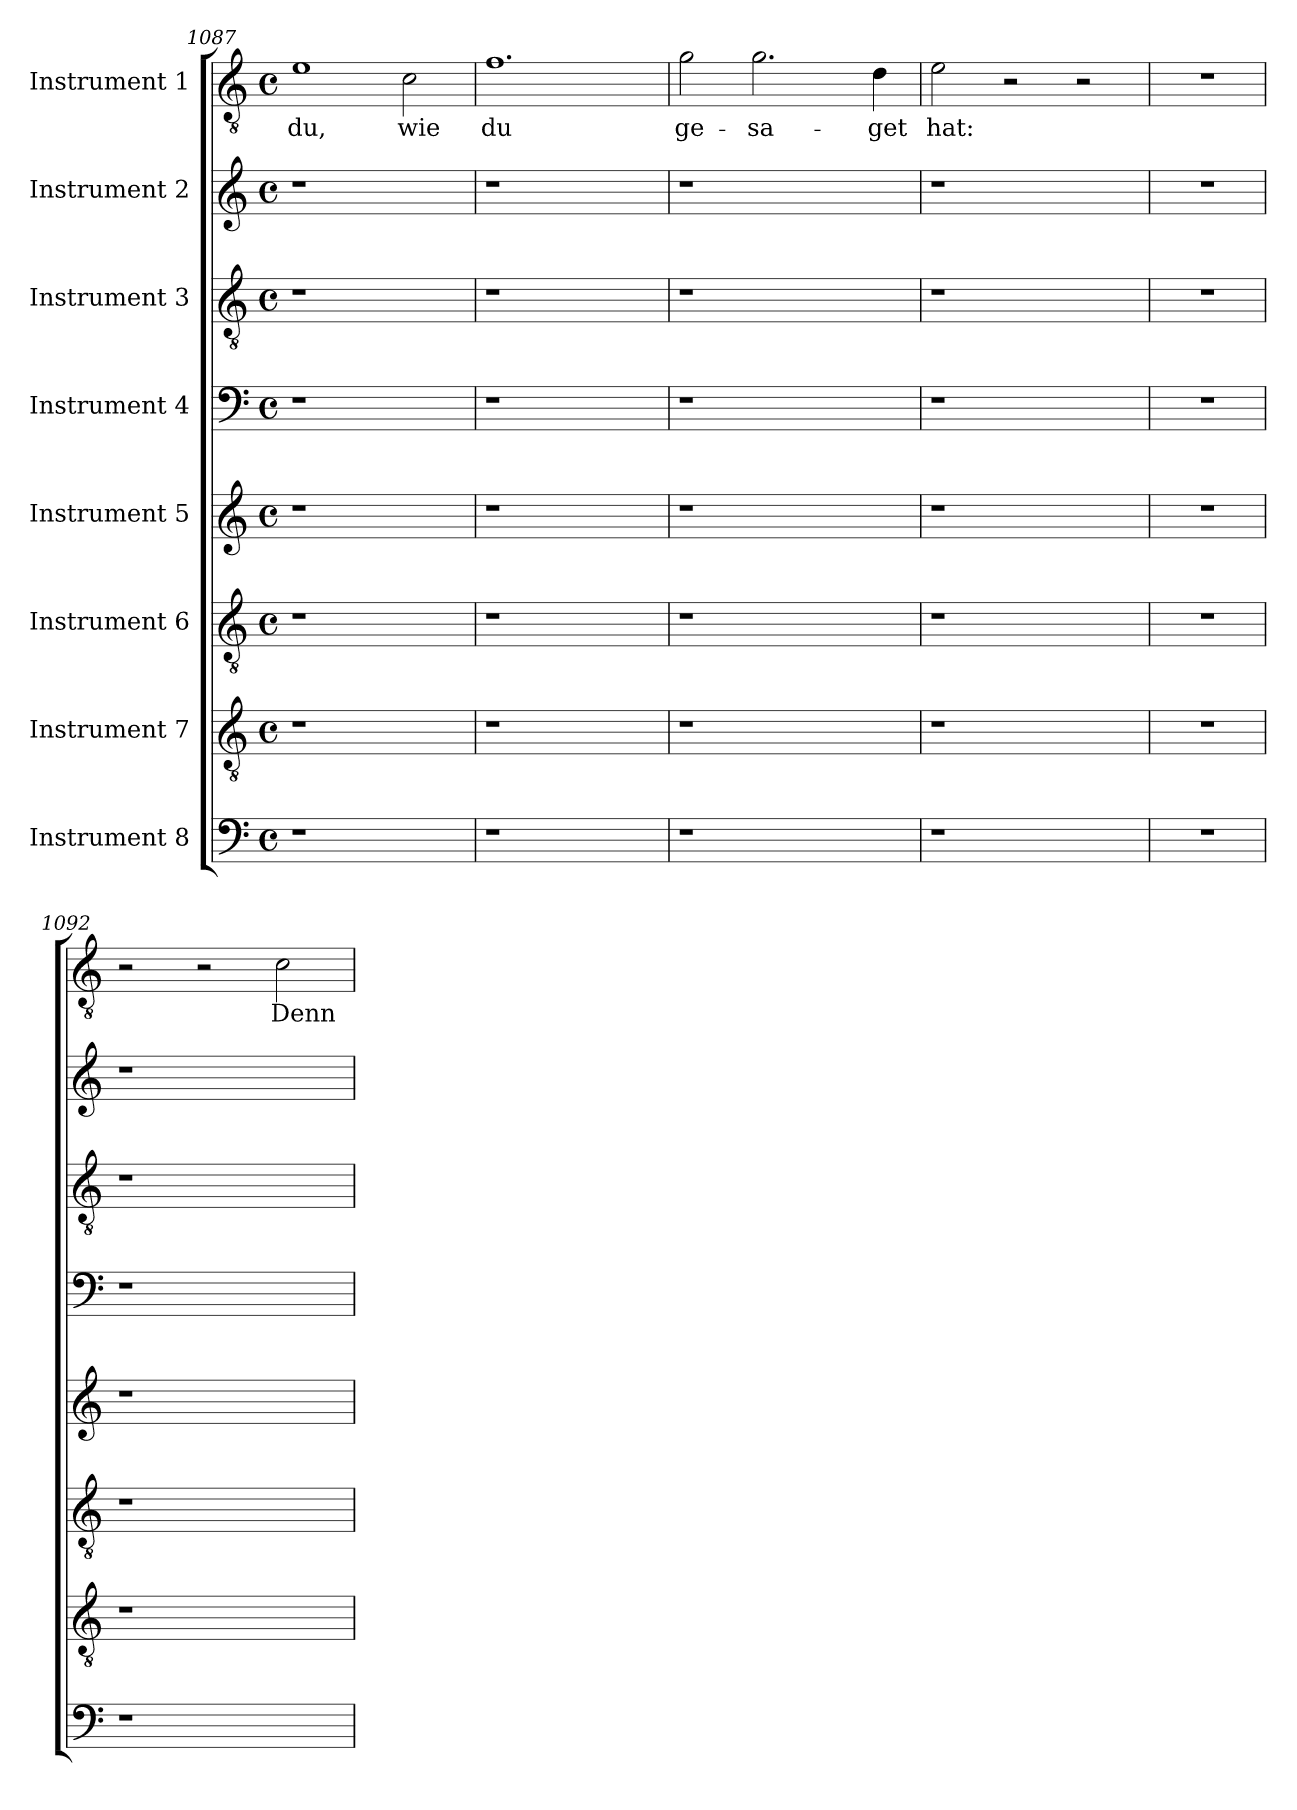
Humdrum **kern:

**kern	**kern	**kern	**kern	**kern	**kern	**kern	**kern	**text
*part8	*part7	*part6	*part5	*part4	*part3	*part2	*part1	*part1
*staff8	*staff7	*staff6	*staff5	*staff4	*staff3	*staff2	*staff1	*staff1
*I"Instrument 8	*I"Instrument 7	*I"Instrument 6	*I"Instrument 5	*I"Instrument 4	*I"Instrument 3	*I"Instrument 2	*I"Instrument 1	*
*clefF4	*clefGv2	*clefGv2	*clefG2	*clefF4	*clefGv2	*clefG2	*clefGv2	*
*M4/4	*M4/4	*M4/4	*M4/4	*M4/4	*M4/4	*M4/4	*M4/4	*
*met(c)	*met(c)	*met(c)	*met(c)	*met(c)	*met(c)	*met(c)	*met(c)	*
=1087	=1087	=1087	=1087	=1087	=1087	=1087	=1087	=1087
!	!	!	!	!	!	!	!	!LO:LY:b:cj
1r	1r	1r	1r	1r	1r	1r	1e	du,
!	!	!	!	!	!	!	!	!LO:LY:b:cj
2ryy	2ryy	2ryy	2ryy	2ryy	2ryy	2ryy	2c\	wie
=1088	=1088	=1088	=1088	=1088	=1088	=1088	=1088	=1088
!	!	!	!	!	!	!	!	!LO:LY:b:cj
1r	1r	1r	1r	1r	1r	1r	1.f	du
2ryy	2ryy	2ryy	2ryy	2ryy	2ryy	2ryy	.	.
=1089	=1089	=1089	=1089	=1089	=1089	=1089	=1089	=1089
!	!	!	!	!	!	!	!	!LO:LY:b:cj
1r	1r	1r	1r	1r	1r	1r	2g\	ge-
!	!	!	!	!	!	!	!	!LO:LY:b:cj
.	.	.	.	.	.	.	2.g\	-sa-
2ryy	2ryy	2ryy	2ryy	2ryy	2ryy	2ryy	.	.
!	!	!	!	!	!	!	!	!LO:LY:b:cj
.	.	.	.	.	.	.	4d\	-get
=1090	=1090	=1090	=1090	=1090	=1090	=1090	=1090	=1090
!	!	!	!	!	!	!	!	!LO:LY:b:cj
1r	1r	1r	1r	1r	1r	1r	2e\	hat:
.	.	.	.	.	.	.	2r	.
2ryy	2ryy	2ryy	2ryy	2ryy	2ryy	2ryy	2r	.
=1091	=1091	=1091	=1091	=1091	=1091	=1091	=1091	=1091
1r	1r	1r	1r	1r	1r	1r	1r	.
=1092	=1092	=1092	=1092	=1092	=1092	=1092	=1092	=1092
1r	1r	1r	1r	1r	1r	1r	2r	.
.	.	.	.	.	.	.	2r	.
!	!	!	!	!	!	!	!	!LO:LY:b:cj
2ryy	2ryy	2ryy	2ryy	2ryy	2ryy	2ryy	2c\	Denn
=	=	=	=	=	=	=	=	=
*-	*-	*-	*-	*-	*-	*-	*-	*-
